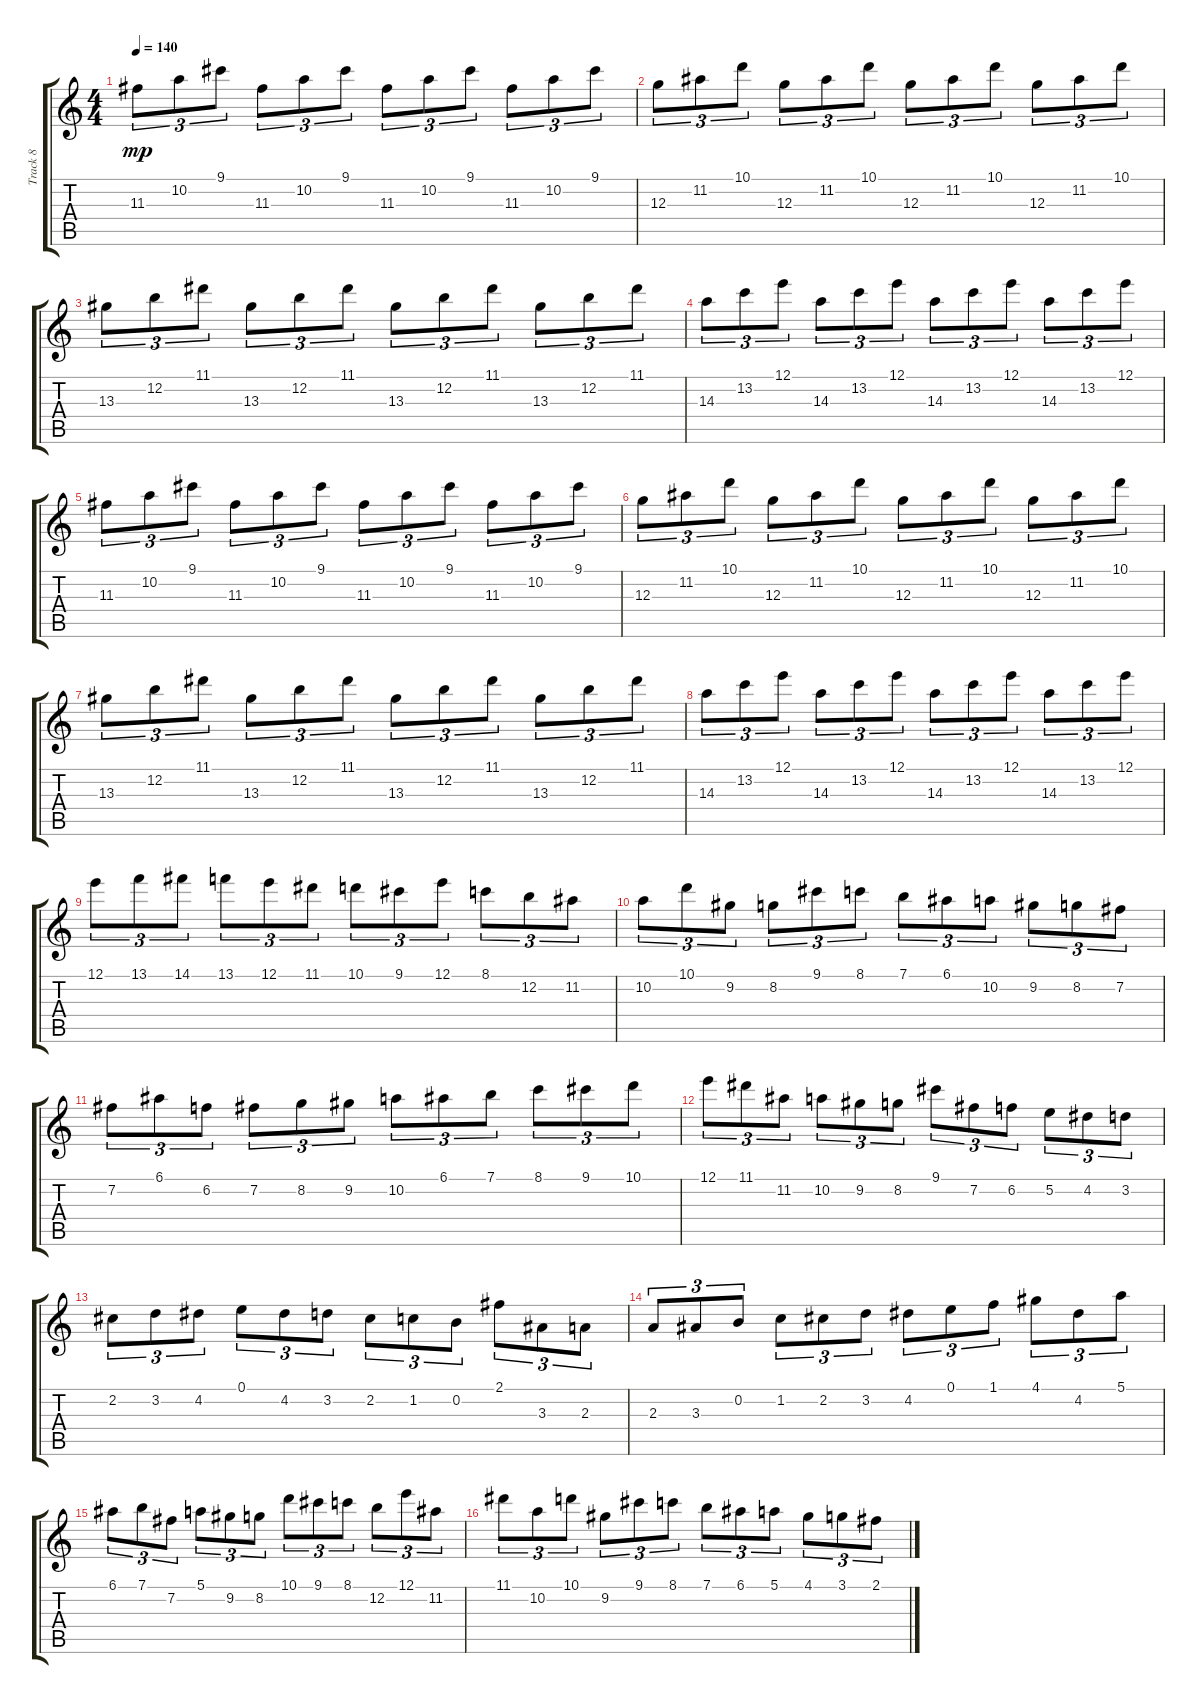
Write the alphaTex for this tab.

\track ("Track 8" "Track 8") {instrument acousticguitarnylon}
\staff {score tabs}
\tuning (E4 B3 G3 D3 A2 C2) {hide}
\ts (4 4)
\tempo 140
\clef g2
\ks c
11.3.8{tu (3 2) dy mp} 10.2.8{tu (3 2)} 9.1.8{tu (3 2)} 11.3.8{tu (3 2)} 10.2.8{tu (3 2)} 9.1.8{tu (3 2)} 11.3.8{tu (3 2)} 10.2.8{tu (3 2)} 9.1.8{tu (3 2)} 11.3.8{tu (3 2)} 10.2.8{tu (3 2)} 9.1.8{tu (3 2)} |
12.3.8{tu (3 2)} 11.2.8{tu (3 2)} 10.1.8{tu (3 2)} 12.3.8{tu (3 2)} 11.2.8{tu (3 2)} 10.1.8{tu (3 2)} 12.3.8{tu (3 2)} 11.2.8{tu (3 2)} 10.1.8{tu (3 2)} 12.3.8{tu (3 2)} 11.2.8{tu (3 2)} 10.1.8{tu (3 2)} |
13.3.8{tu (3 2)} 12.2.8{tu (3 2)} 11.1.8{tu (3 2)} 13.3.8{tu (3 2)} 12.2.8{tu (3 2)} 11.1.8{tu (3 2)} 13.3.8{tu (3 2)} 12.2.8{tu (3 2)} 11.1.8{tu (3 2)} 13.3.8{tu (3 2)} 12.2.8{tu (3 2)} 11.1.8{tu (3 2)} |
14.3.8{tu (3 2)} 13.2.8{tu (3 2)} 12.1.8{tu (3 2)} 14.3.8{tu (3 2)} 13.2.8{tu (3 2)} 12.1.8{tu (3 2)} 14.3.8{tu (3 2)} 13.2.8{tu (3 2)} 12.1.8{tu (3 2)} 14.3.8{tu (3 2)} 13.2.8{tu (3 2)} 12.1.8{tu (3 2)} |
11.3.8{tu (3 2)} 10.2.8{tu (3 2)} 9.1.8{tu (3 2)} 11.3.8{tu (3 2)} 10.2.8{tu (3 2)} 9.1.8{tu (3 2)} 11.3.8{tu (3 2)} 10.2.8{tu (3 2)} 9.1.8{tu (3 2)} 11.3.8{tu (3 2)} 10.2.8{tu (3 2)} 9.1.8{tu (3 2)} |
12.3.8{tu (3 2)} 11.2.8{tu (3 2)} 10.1.8{tu (3 2)} 12.3.8{tu (3 2)} 11.2.8{tu (3 2)} 10.1.8{tu (3 2)} 12.3.8{tu (3 2)} 11.2.8{tu (3 2)} 10.1.8{tu (3 2)} 12.3.8{tu (3 2)} 11.2.8{tu (3 2)} 10.1.8{tu (3 2)} |
13.3.8{tu (3 2)} 12.2.8{tu (3 2)} 11.1.8{tu (3 2)} 13.3.8{tu (3 2)} 12.2.8{tu (3 2)} 11.1.8{tu (3 2)} 13.3.8{tu (3 2)} 12.2.8{tu (3 2)} 11.1.8{tu (3 2)} 13.3.8{tu (3 2)} 12.2.8{tu (3 2)} 11.1.8{tu (3 2)} |
14.3.8{tu (3 2)} 13.2.8{tu (3 2)} 12.1.8{tu (3 2)} 14.3.8{tu (3 2)} 13.2.8{tu (3 2)} 12.1.8{tu (3 2)} 14.3.8{tu (3 2)} 13.2.8{tu (3 2)} 12.1.8{tu (3 2)} 14.3.8{tu (3 2)} 13.2.8{tu (3 2)} 12.1.8{tu (3 2)} |
12.1.8{tu (3 2)} 13.1.8{tu (3 2)} 14.1.8{tu (3 2)} 13.1.8{tu (3 2)} 12.1.8{tu (3 2)} 11.1.8{tu (3 2)} 10.1.8{tu (3 2)} 9.1.8{tu (3 2)} 12.1.8{tu (3 2)} 8.1.8{tu (3 2)} 12.2.8{tu (3 2)} 11.2.8{tu (3 2)} |
10.2.8{tu (3 2)} 10.1.8{tu (3 2)} 9.2.8{tu (3 2)} 8.2.8{tu (3 2)} 9.1.8{tu (3 2)} 8.1.8{tu (3 2)} 7.1.8{tu (3 2)} 6.1.8{tu (3 2)} 10.2.8{tu (3 2)} 9.2.8{tu (3 2)} 8.2.8{tu (3 2)} 7.2.8{tu (3 2)} |
7.2.8{tu (3 2)} 6.1.8{tu (3 2)} 6.2.8{tu (3 2)} 7.2.8{tu (3 2)} 8.2.8{tu (3 2)} 9.2.8{tu (3 2)} 10.2.8{tu (3 2)} 6.1.8{tu (3 2)} 7.1.8{tu (3 2)} 8.1.8{tu (3 2)} 9.1.8{tu (3 2)} 10.1.8{tu (3 2)} |
12.1.8{tu (3 2)} 11.1.8{tu (3 2)} 11.2.8{tu (3 2)} 10.2.8{tu (3 2)} 9.2.8{tu (3 2)} 8.2.8{tu (3 2)} 9.1.8{tu (3 2)} 7.2.8{tu (3 2)} 6.2.8{tu (3 2)} 5.2.8{tu (3 2)} 4.2.8{tu (3 2)} 3.2.8{tu (3 2)} |
2.2.8{tu (3 2)} 3.2.8{tu (3 2)} 4.2.8{tu (3 2)} 0.1.8{tu (3 2)} 4.2.8{tu (3 2)} 3.2.8{tu (3 2)} 2.2.8{tu (3 2)} 1.2.8{tu (3 2)} 0.2.8{tu (3 2)} 2.1.8{tu (3 2)} 3.3.8{tu (3 2)} 2.3.8{tu (3 2)} |
2.3.8{tu (3 2)} 3.3.8{tu (3 2)} 0.2.8{tu (3 2)} 1.2.8{tu (3 2)} 2.2.8{tu (3 2)} 3.2.8{tu (3 2)} 4.2.8{tu (3 2)} 0.1.8{tu (3 2)} 1.1.8{tu (3 2)} 4.1.8{tu (3 2)} 4.2.8{tu (3 2)} 5.1.8{tu (3 2)} |
6.1.8{tu (3 2)} 7.1.8{tu (3 2)} 7.2.8{tu (3 2)} 5.1.8{tu (3 2)} 9.2.8{tu (3 2)} 8.2.8{tu (3 2)} 10.1.8{tu (3 2)} 9.1.8{tu (3 2)} 8.1.8{tu (3 2)} 12.2.8{tu (3 2)} 12.1.8{tu (3 2)} 11.2.8{tu (3 2)} |
11.1.8{tu (3 2)} 10.2.8{tu (3 2)} 10.1.8{tu (3 2)} 9.2.8{tu (3 2)} 9.1.8{tu (3 2)} 8.1.8{tu (3 2)} 7.1.8{tu (3 2)} 6.1.8{tu (3 2)} 5.1.8{tu (3 2)} 4.1.8{tu (3 2)} 3.1.8{tu (3 2)} 2.1.8{tu (3 2)}
